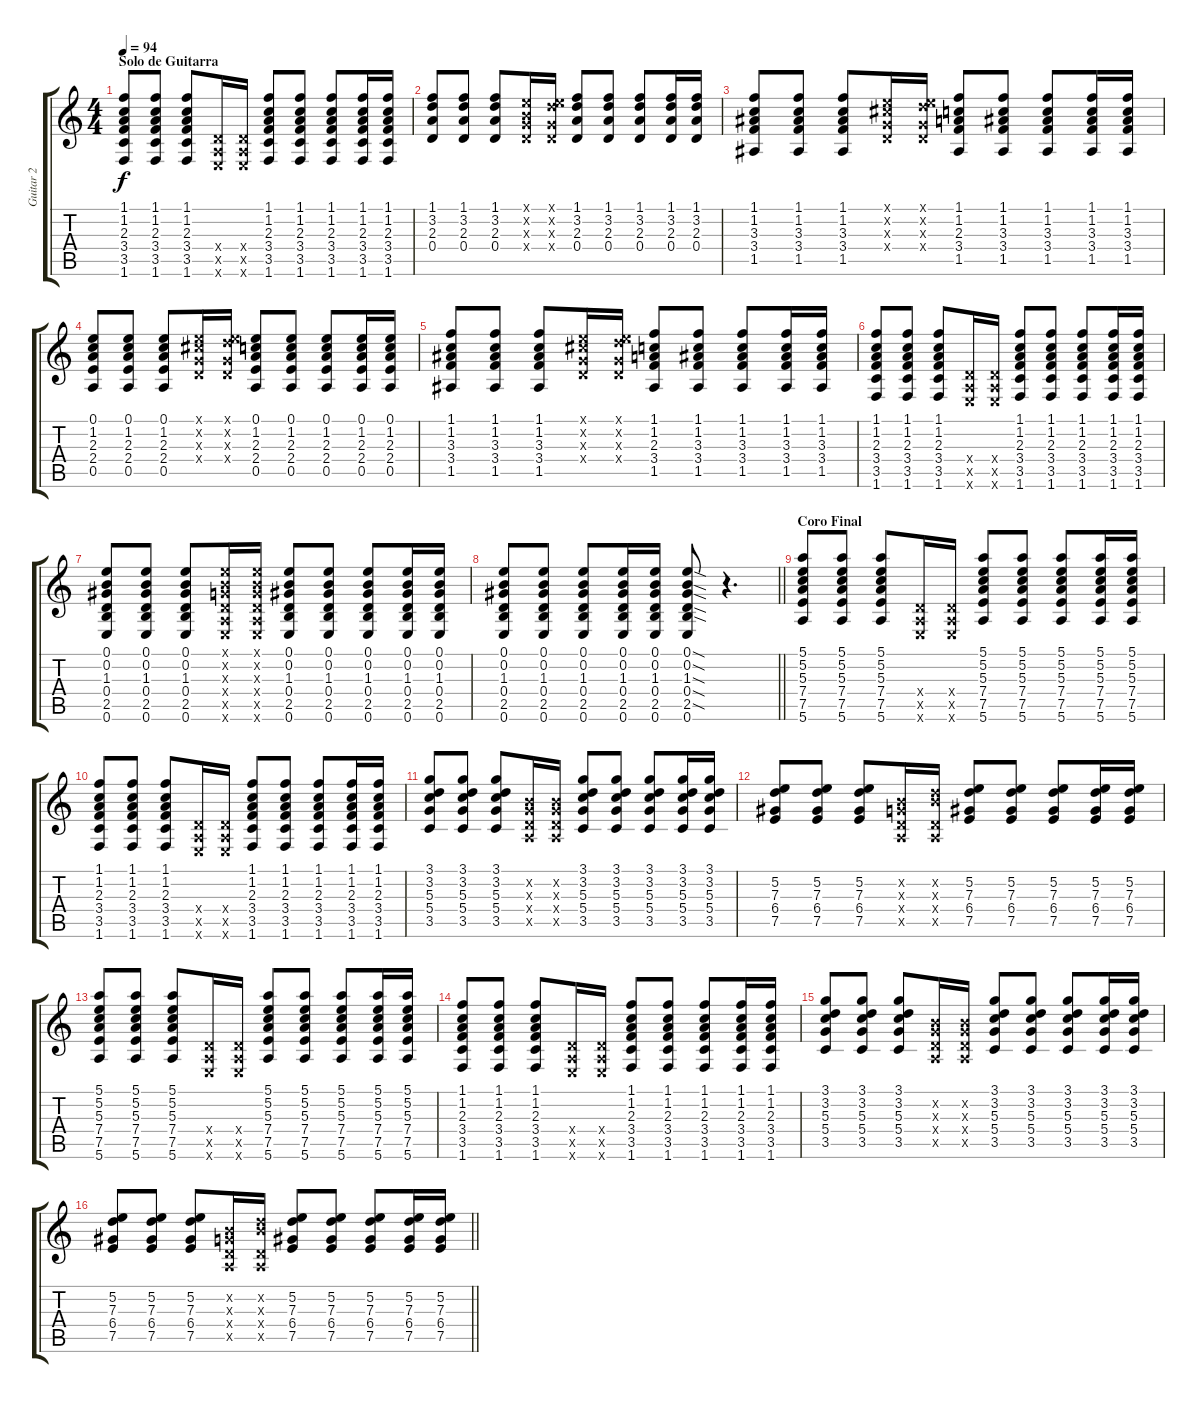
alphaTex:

\track ("Guitar 2" "Guitar 2") {instrument overdrivenguitar}
\staff {score tabs}
\tuning (E4 B3 G3 D3 A2 E2) {hide}
\ts (4 4)
\section ("" "Solo de Guitarra")
\tempo 94
\clef g2
\ks c
(1.1 1.2 2.3 3.4 3.5 1.6).8{dy f} (1.1 1.2 2.3 3.4 3.5 1.6).8 (1.1 1.2 2.3 3.4 3.5 1.6).8 (0.4{x} 0.5{x} 0.6{x}).16 (0.4{x} 0.5{x} 0.6{x}).16 (1.1 1.2 2.3 3.4 3.5 1.6).8 (1.1 1.2 2.3 3.4 3.5 1.6).8 (1.1 1.2 2.3 3.4 3.5 1.6).8 (1.1 1.2 2.3 3.4 3.5 1.6).16 (1.1 1.2 2.3 3.4 3.5 1.6).16 |
(1.1 3.2 2.3 0.4).8 (1.1 3.2 2.3 0.4).8 (1.1 3.2 2.3 0.4).8 (0.1{x} 0.2{x} 0.3{x} 0.4{x}).16 (0.1{x} 3.2{x} 0.3{x} 0.4{x}).16 (1.1 3.2 2.3 0.4).8 (1.1 3.2 2.3 0.4).8 (1.1 3.2 2.3 0.4).8 (1.1 3.2 2.3 0.4).16 (1.1 3.2 2.3 0.4).16 |
(1.1 1.2 3.3 3.4 1.5).8 (1.1 1.2 3.3 3.4 1.5).8 (1.1 1.2 3.3 3.4 1.5).8 (0.1{x} 2.2{x} 0.3{x} 0.4{x}).16 (0.1{x} 3.2{x} 0.3{x} 0.4{x}).16 (1.1 1.2 2.3 3.4 1.5).8 (1.1 1.2 3.3 3.4 1.5).8 (1.1 1.2 3.3 3.4 1.5).8 (1.1 1.2 3.3 3.4 1.5).16 (1.1 1.2 3.3 3.4 1.5).16 |
(0.1 1.2 2.3 2.4 0.5).8 (0.1 1.2 2.3 2.4 0.5).8 (0.1 1.2 2.3 2.4 0.5).8 (0.1{x} 2.2{x} 0.3{x} 0.4{x}).16 (0.1{x} 3.2{x} 0.3{x} 0.4{x}).16 (0.1 1.2 2.3 2.4 0.5).8 (0.1 1.2 2.3 2.4 0.5).8 (0.1 1.2 2.3 2.4 0.5).8 (0.1 1.2 2.3 2.4 0.5).16 (0.1 1.2 2.3 2.4 0.5).16 |
(1.1 1.2 3.3 3.4 1.5).8 (1.1 1.2 3.3 3.4 1.5).8 (1.1 1.2 3.3 3.4 1.5).8 (0.1{x} 2.2{x} 0.3{x} 0.4{x}).16 (0.1{x} 3.2{x} 0.3{x} 0.4{x}).16 (1.1 1.2 2.3 3.4 1.5).8 (1.1 1.2 3.3 3.4 1.5).8 (1.1 1.2 3.3 3.4 1.5).8 (1.1 1.2 3.3 3.4 1.5).16 (1.1 1.2 3.3 3.4 1.5).16 |
(1.1 1.2 2.3 3.4 3.5 1.6).8 (1.1 1.2 2.3 3.4 3.5 1.6).8 (1.1 1.2 2.3 3.4 3.5 1.6).8 (0.4{x} 0.5{x} 0.6{x}).16 (0.4{x} 0.5{x} 0.6{x}).16 (1.1 1.2 2.3 3.4 3.5 1.6).8 (1.1 1.2 2.3 3.4 3.5 1.6).8 (1.1 1.2 2.3 3.4 3.5 1.6).8 (1.1 1.2 2.3 3.4 3.5 1.6).16 (1.1 1.2 2.3 3.4 3.5 1.6).16 |
(0.1 0.2 1.3 0.4 2.5 0.6).8 (0.1 0.2 1.3 0.4 2.5 0.6).8 (0.1 0.2 1.3 0.4 2.5 0.6).8 (0.1{x} 0.2{x} 0.3{x} 0.4{x} 0.5{x} 0.6{x}).16 (0.1{x} 0.2{x} 0.3{x} 0.4{x} 0.5{x} 0.6{x}).16 (0.1 0.2 1.3 0.4 2.5 0.6).8 (0.1 0.2 1.3 0.4 2.5 0.6).8 (0.1 0.2 1.3 0.4 2.5 0.6).8 (0.1 0.2 1.3 0.4 2.5 0.6).16 (0.1 0.2 1.3 0.4 2.5 0.6).16 |
\barLineRight lightlight
(0.1 0.2 1.3 0.4 2.5 0.6).8 (0.1 0.2 1.3 0.4 2.5 0.6).8 (0.1 0.2 1.3 0.4 2.5 0.6).8 (0.1 0.2 1.3 0.4 2.5 0.6).16 (0.1 0.2 1.3 0.4 2.5 0.6).16 (0.1{sod} 0.2{sod} 1.3{sod} 0.4{sod} 2.5{sod} 0.6).8 r.4{d} |
\section ("" "Coro Final")
(5.1 5.2 5.3 7.4 7.5 5.6).8 (5.1 5.2 5.3 7.4 7.5 5.6).8 (5.1 5.2 5.3 7.4 7.5 5.6).8 (0.4{x} 0.5{x} 0.6{x}).16 (0.4{x} 0.5{x} 0.6{x}).16 (5.1 5.2 5.3 7.4 7.5 5.6).8 (5.1 5.2 5.3 7.4 7.5 5.6).8 (5.1 5.2 5.3 7.4 7.5 5.6).8 (5.1 5.2 5.3 7.4 7.5 5.6).16 (5.1 5.2 5.3 7.4 7.5 5.6).16 |
(1.1 1.2 2.3 3.4 3.5 1.6).8 (1.1 1.2 2.3 3.4 3.5 1.6).8 (1.1 1.2 2.3 3.4 3.5 1.6).8 (0.4{x} 0.5{x} 0.6{x}).16 (0.4{x} 0.5{x} 0.6{x}).16 (1.1 1.2 2.3 3.4 3.5 1.6).8 (1.1 1.2 2.3 3.4 3.5 1.6).8 (1.1 1.2 2.3 3.4 3.5 1.6).8 (1.1 1.2 2.3 3.4 3.5 1.6).16 (1.1 1.2 2.3 3.4 3.5 1.6).16 |
(3.1 3.2 5.3 5.4 3.5).8 (3.1 3.2 5.3 5.4 3.5).8 (3.1 3.2 5.3 5.4 3.5).8 (0.2{x} 0.3{x} 0.4{x} 0.5{x}).16 (0.2{x} 0.3{x} 0.4{x} 0.5{x}).16 (3.1 3.2 5.3 5.4 3.5).8 (3.1 3.2 5.3 5.4 3.5).8 (3.1 3.2 5.3 5.4 3.5).8 (3.1 3.2 5.3 5.4 3.5).16 (3.1 3.2 5.3 5.4 3.5).16 |
(5.2 7.3 6.4 7.5).8 (5.2 7.3 6.4 7.5).8 (5.2 7.3 6.4 7.5).8 (0.2{x} 0.3{x} 0.4{x} 0.5{x}).16 (0.2{x} 7.3{x} 0.4{x} 0.5{x}).16 (5.2 7.3 6.4 7.5).8 (5.2 7.3 6.4 7.5).8 (5.2 7.3 6.4 7.5).8 (5.2 7.3 6.4 7.5).16 (5.2 7.3 6.4 7.5).16 |
(5.1 5.2 5.3 7.4 7.5 5.6).8 (5.1 5.2 5.3 7.4 7.5 5.6).8 (5.1 5.2 5.3 7.4 7.5 5.6).8 (0.4{x} 0.5{x} 0.6{x}).16 (0.4{x} 0.5{x} 0.6{x}).16 (5.1 5.2 5.3 7.4 7.5 5.6).8 (5.1 5.2 5.3 7.4 7.5 5.6).8 (5.1 5.2 5.3 7.4 7.5 5.6).8 (5.1 5.2 5.3 7.4 7.5 5.6).16 (5.1 5.2 5.3 7.4 7.5 5.6).16 |
(1.1 1.2 2.3 3.4 3.5 1.6).8 (1.1 1.2 2.3 3.4 3.5 1.6).8 (1.1 1.2 2.3 3.4 3.5 1.6).8 (0.4{x} 0.5{x} 0.6{x}).16 (0.4{x} 0.5{x} 0.6{x}).16 (1.1 1.2 2.3 3.4 3.5 1.6).8 (1.1 1.2 2.3 3.4 3.5 1.6).8 (1.1 1.2 2.3 3.4 3.5 1.6).8 (1.1 1.2 2.3 3.4 3.5 1.6).16 (1.1 1.2 2.3 3.4 3.5 1.6).16 |
(3.1 3.2 5.3 5.4 3.5).8 (3.1 3.2 5.3 5.4 3.5).8 (3.1 3.2 5.3 5.4 3.5).8 (0.2{x} 0.3{x} 0.4{x} 0.5{x}).16 (0.2{x} 0.3{x} 0.4{x} 0.5{x}).16 (3.1 3.2 5.3 5.4 3.5).8 (3.1 3.2 5.3 5.4 3.5).8 (3.1 3.2 5.3 5.4 3.5).8 (3.1 3.2 5.3 5.4 3.5).16 (3.1 3.2 5.3 5.4 3.5).16 |
\barLineRight lightlight
(5.2 7.3 6.4 7.5).8 (5.2 7.3 6.4 7.5).8 (5.2 7.3 6.4 7.5).8 (0.2{x} 0.3{x} 0.4{x} 0.5{x}).16 (0.2{x} 7.3{x} 0.4{x} 0.5{x}).16 (5.2 7.3 6.4 7.5).8 (5.2 7.3 6.4 7.5).8 (5.2 7.3 6.4 7.5).8 (5.2 7.3 6.4 7.5).16 (5.2 7.3 6.4 7.5).16
